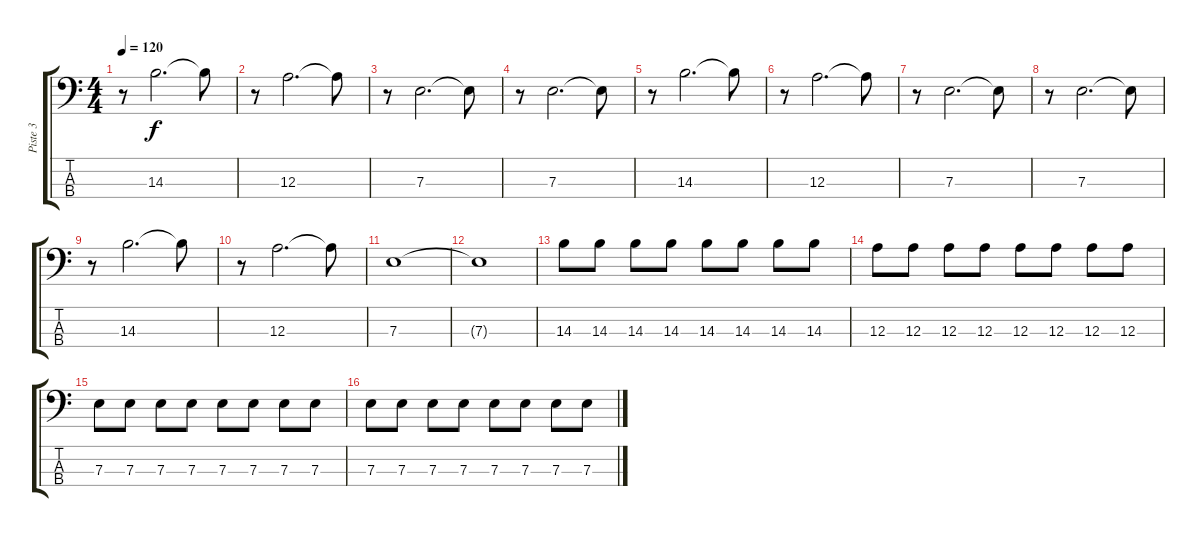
\track ("Piste 3" "Piste 3") {instrument electricbassfinger}
\staff {score tabs}
\tuning (G2 D2 A1 E1) {hide}
\ts (4 4)
\tempo 120
\clef f4
\ks c
r.8{dy f} 14.3.2{d} 14.3{t}.8 |
r.8 12.3.2{d} 12.3{t}.8 |
r.8 7.3.2{d} 7.3{t}.8 |
r.8 7.3.2{d} 7.3{t}.8 |
r.8 14.3.2{d} 14.3{t}.8 |
r.8 12.3.2{d} 12.3{t}.8 |
r.8 7.3.2{d} 7.3{t}.8 |
r.8 7.3.2{d} 7.3{t}.8 |
r.8 14.3.2{d} 14.3{t}.8 |
r.8 12.3.2{d} 12.3{t}.8 |
7.3.1 |
7.3{t}.1 |
14.3.8 14.3.8 14.3.8 14.3.8 14.3.8 14.3.8 14.3.8 14.3.8 |
12.3.8 12.3.8 12.3.8 12.3.8 12.3.8 12.3.8 12.3.8 12.3.8 |
7.3.8 7.3.8 7.3.8 7.3.8 7.3.8 7.3.8 7.3.8 7.3.8 |
7.3.8 7.3.8 7.3.8 7.3.8 7.3.8 7.3.8 7.3.8 7.3.8
